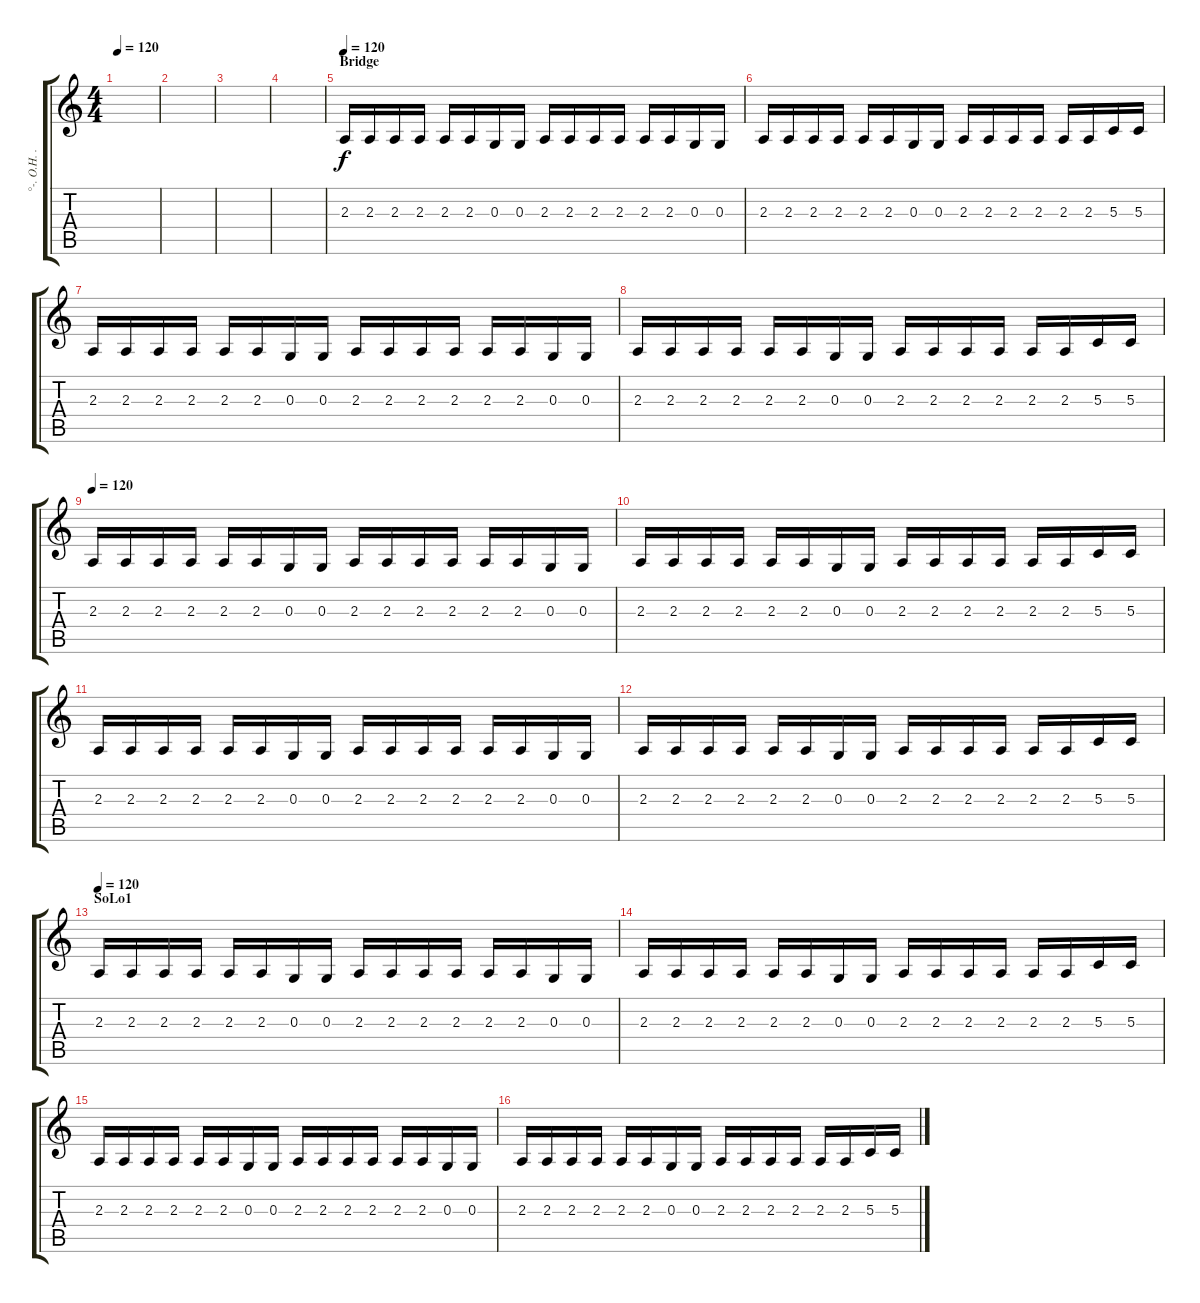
\track ("°-. O.H. .-°" "°-. O.H. .") {instrument orchestralharp}
\staff {score tabs}
\tuning (E4 B3 G3 D3 A2 E2) {hide}
\ts (4 4)
\tempo 120
\clef g2
\ks c
|
|
|
|
\section ("" "Bridge")
\tempo 120
2.3.16{volume 14 instrument lead1square} 2.3.16 2.3.16 2.3.16 2.3.16 2.3.16 0.3.16 0.3.16 2.3.16 2.3.16 2.3.16 2.3.16 2.3.16 2.3.16 0.3.16 0.3.16 |
2.3.16 2.3.16 2.3.16 2.3.16 2.3.16 2.3.16 0.3.16 0.3.16 2.3.16 2.3.16 2.3.16 2.3.16 2.3.16 2.3.16 5.3.16 5.3.16 |
2.3.16 2.3.16 2.3.16 2.3.16 2.3.16 2.3.16 0.3.16 0.3.16 2.3.16 2.3.16 2.3.16 2.3.16 2.3.16 2.3.16 0.3.16 0.3.16 |
2.3.16 2.3.16 2.3.16 2.3.16 2.3.16 2.3.16 0.3.16 0.3.16 2.3.16 2.3.16 2.3.16 2.3.16 2.3.16 2.3.16 5.3.16 5.3.16 |
\tempo 120
2.3.16{volume 14} 2.3.16 2.3.16 2.3.16 2.3.16 2.3.16 0.3.16 0.3.16 2.3.16 2.3.16 2.3.16 2.3.16 2.3.16 2.3.16 0.3.16 0.3.16 |
2.3.16 2.3.16 2.3.16 2.3.16 2.3.16 2.3.16 0.3.16 0.3.16 2.3.16 2.3.16 2.3.16 2.3.16 2.3.16 2.3.16 5.3.16 5.3.16 |
2.3.16 2.3.16 2.3.16 2.3.16 2.3.16 2.3.16 0.3.16 0.3.16 2.3.16 2.3.16 2.3.16 2.3.16 2.3.16 2.3.16 0.3.16 0.3.16 |
2.3.16 2.3.16 2.3.16 2.3.16 2.3.16 2.3.16 0.3.16 0.3.16 2.3.16 2.3.16 2.3.16 2.3.16 2.3.16 2.3.16 5.3.16 5.3.16 |
\section ("" "SoLo1")
\tempo 120
2.3.16{volume 8 instrument lead1square} 2.3.16 2.3.16 2.3.16 2.3.16 2.3.16 0.3.16 0.3.16 2.3.16 2.3.16 2.3.16 2.3.16 2.3.16 2.3.16 0.3.16 0.3.16 |
2.3.16 2.3.16 2.3.16 2.3.16 2.3.16 2.3.16 0.3.16 0.3.16 2.3.16 2.3.16 2.3.16 2.3.16 2.3.16 2.3.16 5.3.16 5.3.16 |
2.3.16 2.3.16 2.3.16 2.3.16 2.3.16 2.3.16 0.3.16 0.3.16 2.3.16 2.3.16 2.3.16 2.3.16 2.3.16 2.3.16 0.3.16 0.3.16 |
2.3.16 2.3.16 2.3.16 2.3.16 2.3.16 2.3.16 0.3.16 0.3.16 2.3.16 2.3.16 2.3.16 2.3.16 2.3.16 2.3.16 5.3.16 5.3.16
